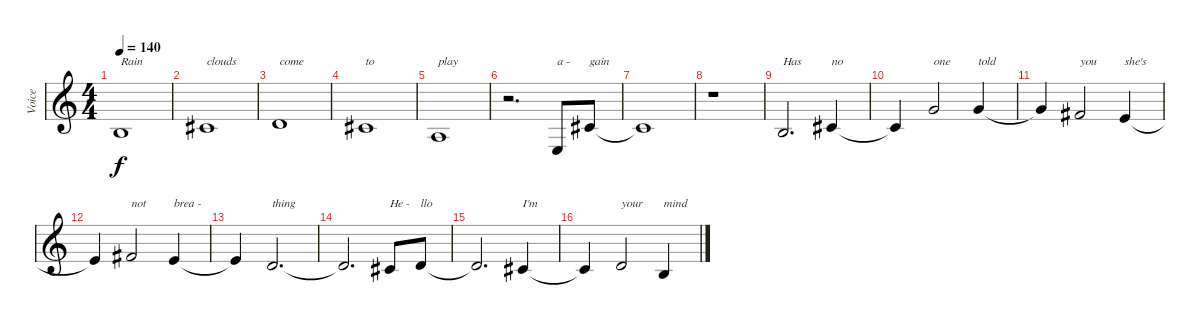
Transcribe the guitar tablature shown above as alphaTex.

\track ("Voice" "Voice") {instrument trumpet}
\staff {score}
\tuning (E4 B3 G3 D3 A2 E2) {hide}
\ts (4 4)
\tempo 140
\clef g2
\ks c
0.2.1{txt "Rain" dy f} |
2.2.1{txt "clouds"} |
3.2.1{txt "come"} |
2.2.1{txt "to"} |
2.3.1{txt "play"} |
r.2{d} 2.4.8{txt "a -"} 2.2.8{txt "gain"} |
2.2{t}.1 |
r.1 |
0.2.2{d txt "Has"} 2.2.4{txt "no"} |
2.2{t}.4 3.1.2{txt "one"} 3.1.4{txt "told"} |
3.1{t}.4 2.1.2{txt "you"} 0.1.4{txt "she's"} |
0.1{t}.4 2.1.2{txt "not"} 0.1.4{txt "brea -"} |
0.1{t}.4 3.2.2{d txt "thing"} |
3.2{t}.2{d} 2.2.8{txt "He -"} 3.2.8{txt "llo"} |
3.2{t}.2{d} 2.2.4{txt "I'm"} |
2.2{t}.4 3.2.2{txt "your"} 0.2.4{txt "mind"}
